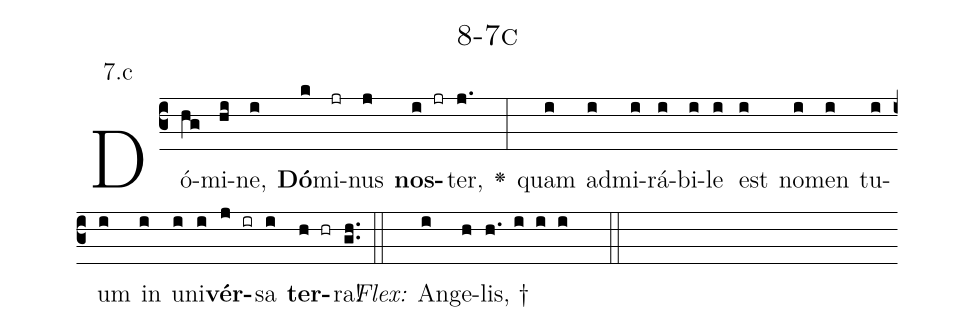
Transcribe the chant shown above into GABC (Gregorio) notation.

name: 8-7c;
annotation: 7.c;
%%
(c3)Dó(hg)mi(hi)ne,(i) <b>Dó</b>(k)mi(jr)nus(j) <b>nos</b>(i jr)ter,(j.) <v>\greheightstar</v>(:) quam(i) ad(i)mi(i)rá(i)bi(i)le(i) est(i) no(i)men(i) tu(i)um(i) in(i) u(i)ni(i)<b>vér</b>(j ir)sa(i) <b>ter</b>(h hr)ra!(gh..) (::)
<i>Flex:</i>()  An(i)ge(h)lis, †(h. i i i  ::)

%E(i) u(i) o(j) u(i) a(h) e.(gh..) (::)
